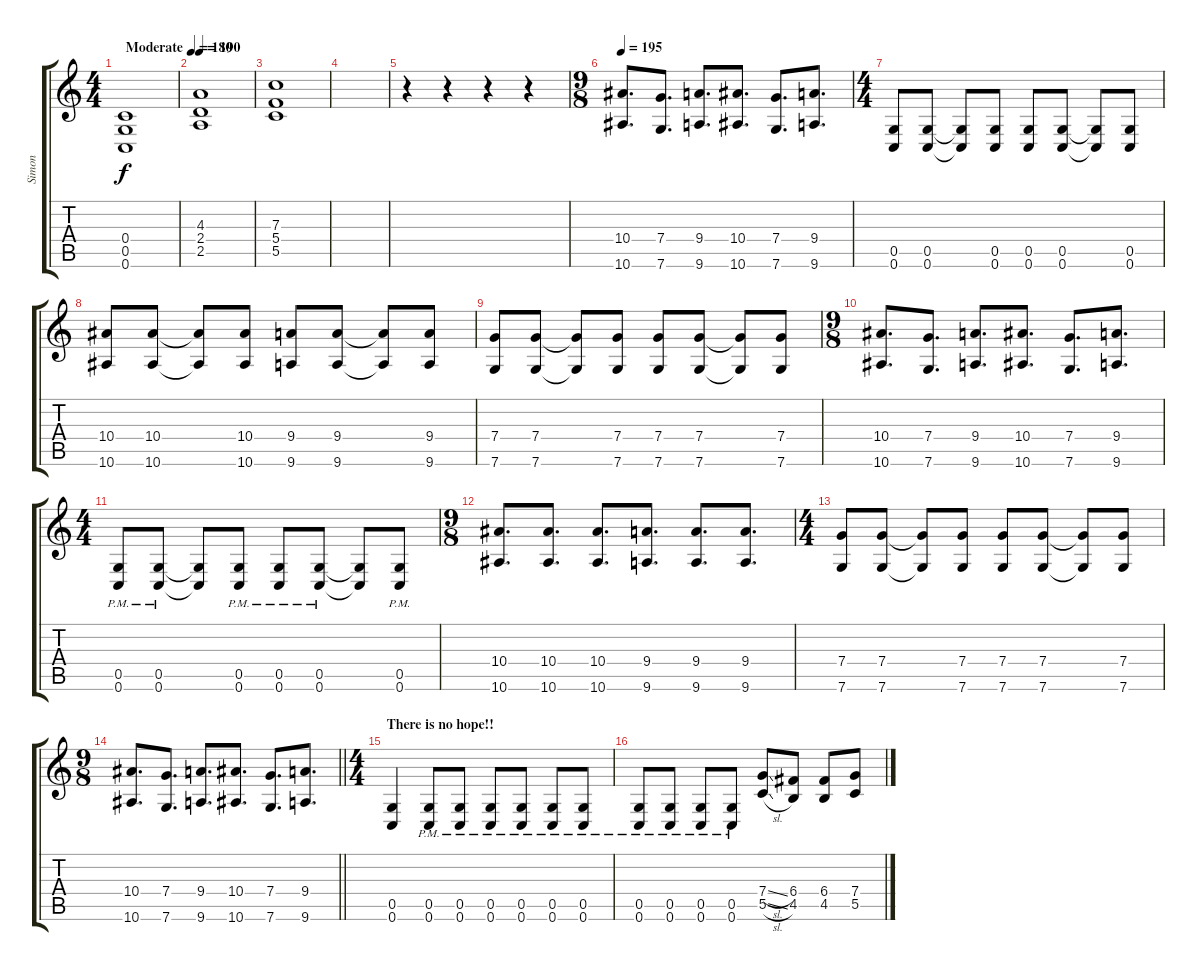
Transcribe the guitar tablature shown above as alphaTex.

\track ("Simon " "Simon ") {instrument distortionguitar}
\staff {score tabs}
\tuning (D4 A3 F3 C3 G2 C2) {hide}
\ts (4 4)
\tempo (180 "Moderate")
\clef g2
\ks c
(0.4 0.5 0.6).1{dy f instrument distortionguitar} |
\tempo 190
(4.3 2.4 2.5).1 |
(7.3 5.4 5.5).1 |
|
r.4 r.4 r.4 r.4 |
\ts (9 8)
\tempo 195
(10.4 10.6).8{d} (7.4 7.6).8{d} (9.4 9.6).8{d} (10.4 10.6).8{d} (7.4 7.6).8{d} (9.4 9.6).8{d} |
\ts (4 4)
(0.5 0.6).8 (0.5 0.6).8 (0.5{t} 0.6{t}).8 (0.5 0.6).8 (0.5 0.6).8 (0.5 0.6).8 (0.5{t} 0.6{t}).8 (0.5 0.6).8 |
(10.4 10.6).8 (10.4 10.6).8 (10.4{t} 10.6{t}).8 (10.4 10.6).8 (9.4 9.6).8 (9.4 9.6).8 (9.4{t} 9.6{t}).8 (9.4 9.6).8 |
(7.4 7.6).8 (7.4 7.6).8 (7.4{t} 7.6{t}).8 (7.4 7.6).8 (7.4 7.6).8 (7.4 7.6).8 (7.4{t} 7.6{t}).8 (7.4 7.6).8 |
\ts (9 8)
(10.4 10.6).8{d} (7.4 7.6).8{d} (9.4 9.6).8{d} (10.4 10.6).8{d} (7.4 7.6).8{d} (9.4 9.6).8{d} |
\ts (4 4)
(0.5{pm} 0.6{pm}).8 (0.5{pm} 0.6{pm}).8 (0.5{t} 0.6{t}).8 (0.5{pm} 0.6{pm}).8 (0.5{pm} 0.6{pm}).8 (0.5{pm} 0.6{pm}).8 (0.5{t} 0.6{t}).8 (0.5{pm} 0.6{pm}).8 |
\ts (9 8)
(10.4 10.6).8{d} (10.4 10.6).8{d} (10.4 10.6).8{d} (9.4 9.6).8{d} (9.4 9.6).8{d} (9.4 9.6).8{d} |
\ts (4 4)
(7.4 7.6).8 (7.4 7.6).8 (7.4{t} 7.6{t}).8 (7.4 7.6).8 (7.4 7.6).8 (7.4 7.6).8 (7.4{t} 7.6{t}).8 (7.4 7.6).8 |
\ts (9 8)
\barLineRight lightlight
(10.4 10.6).8{d} (7.4 7.6).8{d} (9.4 9.6).8{d} (10.4 10.6).8{d} (7.4 7.6).8{d} (9.4 9.6).8{d} |
\ts (4 4)
\section ("" "There is no hope!!")
(0.5 0.6).4 (0.5{pm} 0.6{pm}).8 (0.5{pm} 0.6{pm}).8 (0.5{pm} 0.6{pm}).8 (0.5{pm} 0.6{pm}).8 (0.5{pm} 0.6{pm}).8 (0.5{pm} 0.6{pm}).8 |
(0.5{pm} 0.6{pm}).8 (0.5{pm} 0.6{pm}).8 (0.5{pm} 0.6{pm}).8 (0.5{pm} 0.6{pm}).8 (7.4{sl} 5.5{sl}).8 (6.4 4.5).8 (6.4 4.5).8 (7.4 5.5).8
